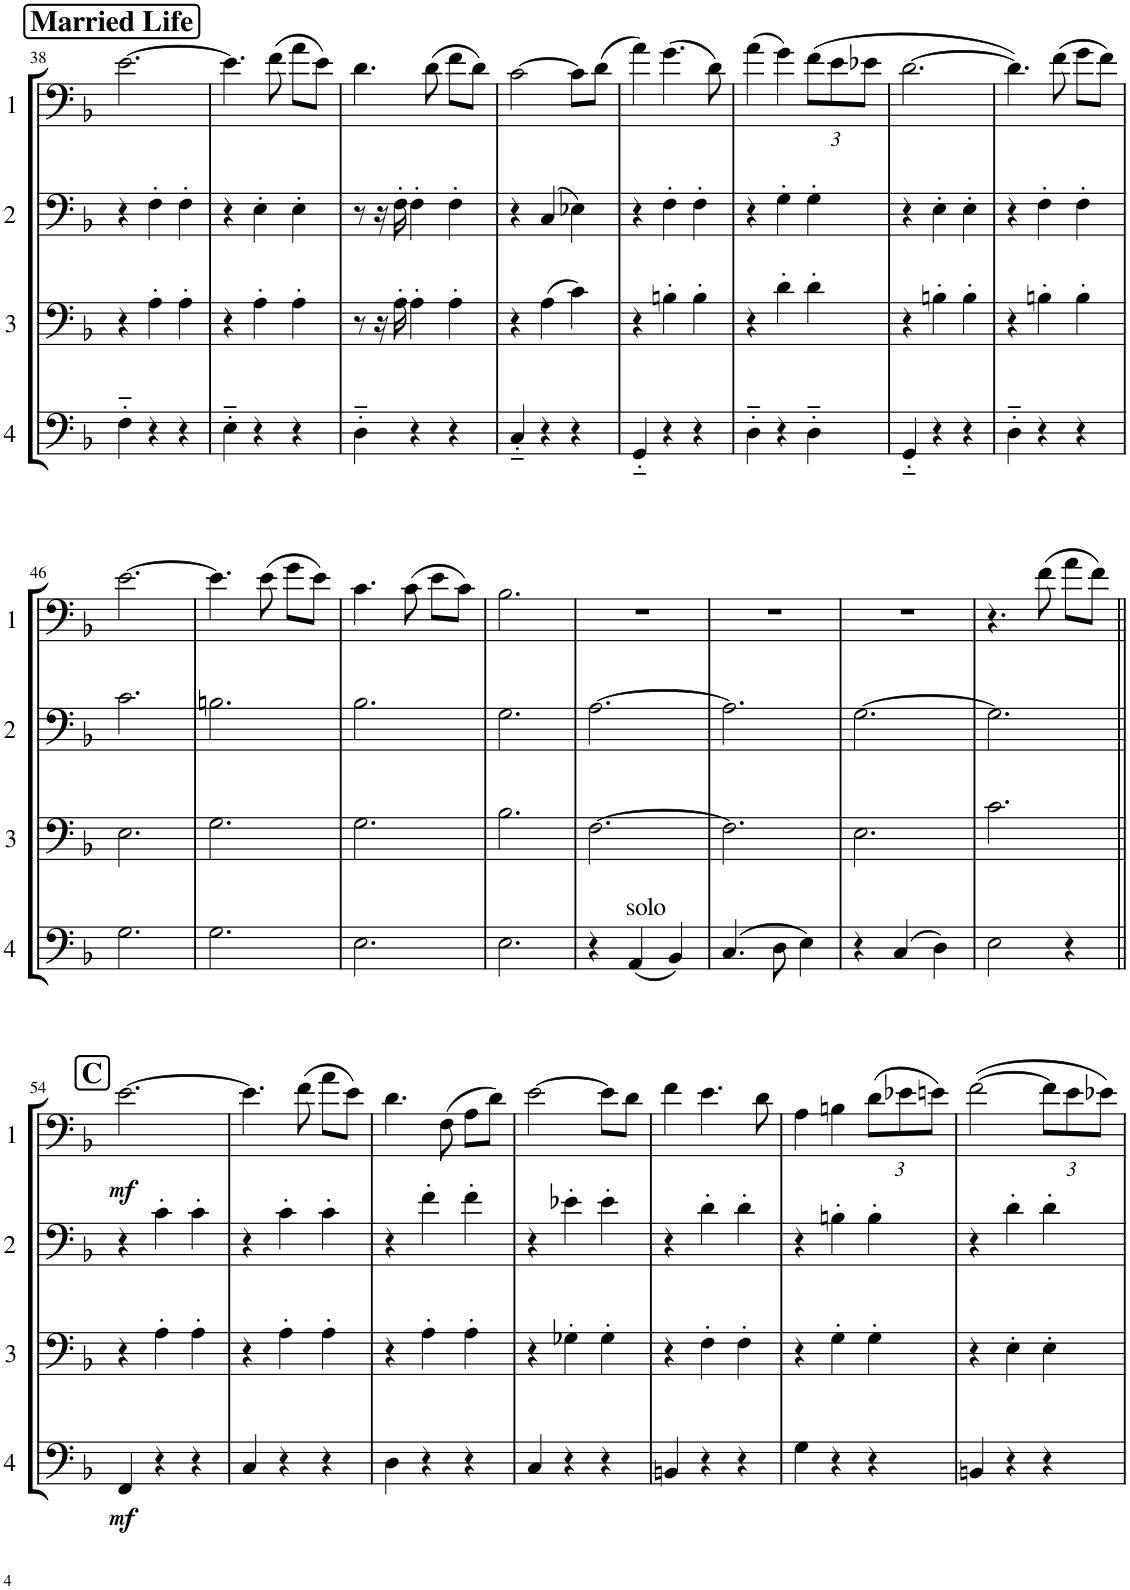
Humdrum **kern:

**kern	**dynam	**harte	**kern	**kern	**kern	**dynam
*part4	*part4	*part4	*part3	*part2	*part1	*part1
*staff4	*staff4	*	*staff3	*staff2	*staff1	*staff1
*I"Euphonium 4	*	*	*I"Euphonium 3	*I"Euphonium 2	*I"Euphonium 1	*
!!LO:PB:g=z
*clefF4	*	*	*clefF4	*clefF4	*clefF4	*
*k[b-]	*	*	*k[b-]	*k[b-]	*k[b-]	*
*M3/4	*	*	*M3/4	*M3/4	*M3/4	*
!!LO:REH:place=s1:a:B:cj:fs=14:t=Married Life
=38	=38	=38	=38	=38	=38	=38
4F'~\	.	.	4r	4r	[2.e\	.
4r	.	.	4A'\	4F'\	.	.
4r	.	.	4A'\	4F'\	.	.
=39	=39	=39	=39	=39	=39	=39
4E'~\	.	.	4r	4r	4.e\]	.
4r	.	.	4A'\	4E'\	.	.
.	.	.	.	.	(8f\	.
4r	.	.	4A'\	4E'\	8a\L	.
.	.	.	.	.	8e\J)	.
=40	=40	=40	=40	=40	=40	=40
4D'~\	.	.	8r	8r	4.d\	.
.	.	.	16r	16r	.	.
.	.	.	16A'\	16F'\	.	.
4r	.	.	4A'\	4F'\	.	.
.	.	.	.	.	(8d\	.
4r	.	.	4A'\	4F'\	8f\L	.
.	.	.	.	.	8d\J)	.
=41	=41	=41	=41	=41	=41	=41
4C'~/	.	.	4r	4r	[2c\	.
4r	.	.	(4A\	(4C/	.	.
4r	.	.	4c\)	4E-X\)	8c\L]	.
.	.	.	.	.	(8d\J	.
=42	=42	=42	=42	=42	=42	=42
4GG'~/	.	.	4r	4r	4a\)	.
4r	.	.	4Bn'\	4F'\	(4.g\	.
4r	.	.	4B'\	4F'\	.	.
.	.	.	.	.	8d\)	.
=43	=43	=43	=43	=43	=43	=43
4D'~\	.	.	4r	4r	(4a\	.
4r	.	.	4d'\	4G'\	4g\)	.
*	*	*	*	*	*Xbrackettup	*
4D'~\	.	.	4d'\	4G'\	(12f\L	.
.	.	.	.	.	12e\	.
.	.	.	.	.	12e-X\J	.
=44	=44	=44	=44	=44	=44	=44
4GG'~/	.	.	4r	4r	[2.d\	.
4r	.	.	4Bn'\	4E'\	.	.
4r	.	.	4B'\	4E'\	.	.
=45	=45	=45	=45	=45	=45	=45
4D'~\	.	.	4r	4r	4.d\])	.
4r	.	.	4Bn'\	4F'\	.	.
.	.	.	.	.	(8f\	.
4r	.	.	4B'\	4F'\	8g\L	.
.	.	.	.	.	8f\J)	.
!!LO:LB:g=z
=46	=46	=46	=46	=46	=46	=46
2.G\	.	.	2.E\	2.c\	[2.e\	.
=47	=47	=47	=47	=47	=47	=47
2.G\	.	.	2.G\	2.Bn\	4.e\]	.
.	.	.	.	.	(8e\	.
.	.	.	.	.	8g\L	.
.	.	.	.	.	8e\J)	.
=48	=48	=48	=48	=48	=48	=48
2.E\	.	.	2.G\	2.B-\	4.c\	.
.	.	.	.	.	(8c\	.
.	.	.	.	.	8e\L	.
.	.	.	.	.	8c\J)	.
=49	=49	=49	=49	=49	=49	=49
2.E\	.	.	2.B-\	2.G\	2.B-\	.
=50	=50	=50	=50	=50	=50	=50
4r	.	.	[2.F\	[2.A\	2.r	.
!	!	!LO:H:kt=solo	!	!	!	!
(4AA/	.	N	.	.	.	.
4BB-/)	.	.	.	.	.	.
=51	=51	=51	=51	=51	=51	=51
(4.C/	.	.	2.F\]	2.A\]	2.r	.
8D\	.	.	.	.	.	.
4E\)	.	.	.	.	.	.
=52	=52	=52	=52	=52	=52	=52
4r	.	.	2.E\	[2.G\	2.r	.
(4C/	.	.	.	.	.	.
4D\)	.	.	.	.	.	.
=53	=53	=53	=53	=53	=53	=53
2E\	.	.	2.c\	2.G\]	4.r	.
.	.	.	.	.	(8f\	.
4r	.	.	.	.	8a\L	.
.	.	.	.	.	8f\J)	.
!!LO:LB:g=z
!!LO:REH:place=s1:a:B:cj:fs=14:t=C
=54||	=54||	=54||	=54||	=54||	=54||	=54||
!	!LO:DY:b	!	!	!	!	!LO:DY:b
4FF/	mf	.	4r	4r	[2.e\	mf
4r	.	.	4A'\	4c'\	.	.
4r	.	.	4A'\	4c'\	.	.
=55	=55	=55	=55	=55	=55	=55
4C/	.	.	4r	4r	4.e\]	.
4r	.	.	4A'\	4c'\	.	.
.	.	.	.	.	(8f\	.
4r	.	.	4A'\	4c'\	8a\L	.
.	.	.	.	.	8e\J)	.
=56	=56	=56	=56	=56	=56	=56
4D\	.	.	4r	4r	4.d\	.
4r	.	.	4A'\	4f'\	.	.
.	.	.	.	.	(8F\	.
4r	.	.	4A'\	4f'\	8A\L	.
.	.	.	.	.	8d\J)	.
=57	=57	=57	=57	=57	=57	=57
4C/	.	.	4r	4r	[2e\	.
4r	.	.	4G-X'\	4e-X'\	.	.
4r	.	.	4G-'\	4e-'\	8e\L]	.
.	.	.	.	.	8d\J	.
=58	=58	=58	=58	=58	=58	=58
4BBn/	.	.	4r	4r	4f\	.
4r	.	.	4F'\	4d'\	4.e\	.
4r	.	.	4F'\	4d'\	.	.
.	.	.	.	.	8d\	.
=59	=59	=59	=59	=59	=59	=59
4G\	.	.	4r	4r	4A\	.
4r	.	.	4G'\	4Bn'\	4Bn\	.
4r	.	.	4G'\	4B'\	(12d\L	.
.	.	.	.	.	12e-X\	.
.	.	.	.	.	12en\J)	.
=60	=60	=60	=60	=60	=60	=60
4BBn/	.	.	4r	4r	([2f\	.
4r	.	.	4E'\	4d'\	.	.
4r	.	.	4E'\	4d'\	12f\L]	.
.	.	.	.	.	12e\	.
.	.	.	.	.	12e-X\J)	.
=	=	=	=	=	=	=
*-	*-	*-	*-	*-	*-	*-
